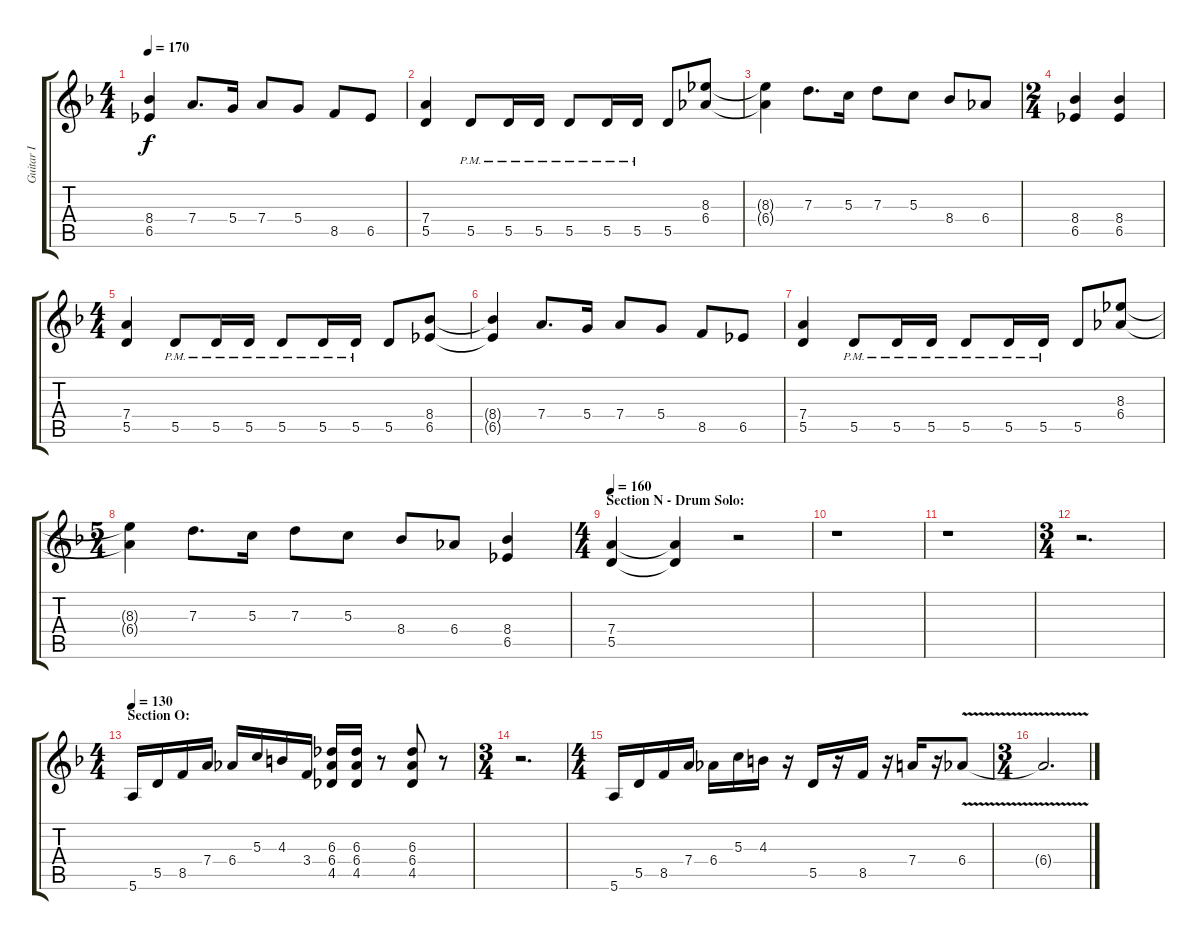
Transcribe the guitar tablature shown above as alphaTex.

\track ("Guitar I" "Guitar I") {instrument overdrivenguitar}
\staff {score tabs}
\tuning (E4 B3 G3 D3 A2 E2) {hide}
\ts (4 4)
\tempo 170
\clef g2
\ks f
(8.4{t} 6.5{t}).4{dy f} 7.4.8{d} 5.4.16 7.4.8 5.4.8 8.5.8 6.5.8 |
(7.4 5.5).4 5.5{pm}.8 5.5{pm}.16 5.5{pm}.16 5.5{pm}.8 5.5{pm}.16 5.5{pm}.16 5.5.8 (8.3 6.4).8 |
(8.3{t} 6.4{t}).4 7.3.8{d} 5.3.16 7.3.8 5.3.8 8.4.8 6.4.8 |
\ts (2 4)
(8.4 6.5).4 (8.4 6.5).4 |
\ts (4 4)
(7.4 5.5).4 5.5{pm}.8 5.5{pm}.16 5.5{pm}.16 5.5{pm}.8 5.5{pm}.16 5.5{pm}.16 5.5.8 (8.4 6.5).8 |
(8.4{t} 6.5{t}).4 7.4.8{d} 5.4.16 7.4.8 5.4.8 8.5.8 6.5.8 |
(7.4 5.5).4 5.5{pm}.8 5.5{pm}.16 5.5{pm}.16 5.5{pm}.8 5.5{pm}.16 5.5{pm}.16 5.5.8 (8.3 6.4).8 |
\ts (5 4)
(8.3{t} 6.4{t}).4 7.3.8{d} 5.3.16 7.3.8 5.3.8 8.4.8 6.4.8 (8.4 6.5).4 |
\ts (4 4)
\section ("" "Section N - Drum Solo:")
\tempo 160
(7.4 5.5).4 (7.4{t} 5.5{t}).4 r.2 |
r.1 |
r.1 |
\ts (3 4)
r.2{d} |
\ts (4 4)
\section ("" "Section O:")
\tempo 130
5.6.16{volume 13 balance 10 instrument overdrivenguitar} 5.5.16 8.5.16 7.4.16 6.4.16 5.3.16 4.3.16 3.4.16 (6.3 6.4 4.5).16 (6.3 6.4 4.5).16 r.8 (6.3 6.4 4.5).8 r.8 |
\ts (3 4)
r.2{d} |
\ts (4 4)
5.6.16 5.5.16 8.5.16 7.4.16 6.4.16 5.3.16 4.3.16 r.16 5.5.16 r.16 8.5.16 r.16 7.4.16 r.16 6.4{v}.8 |
\ts (3 4)
6.4{t}.2{d}
